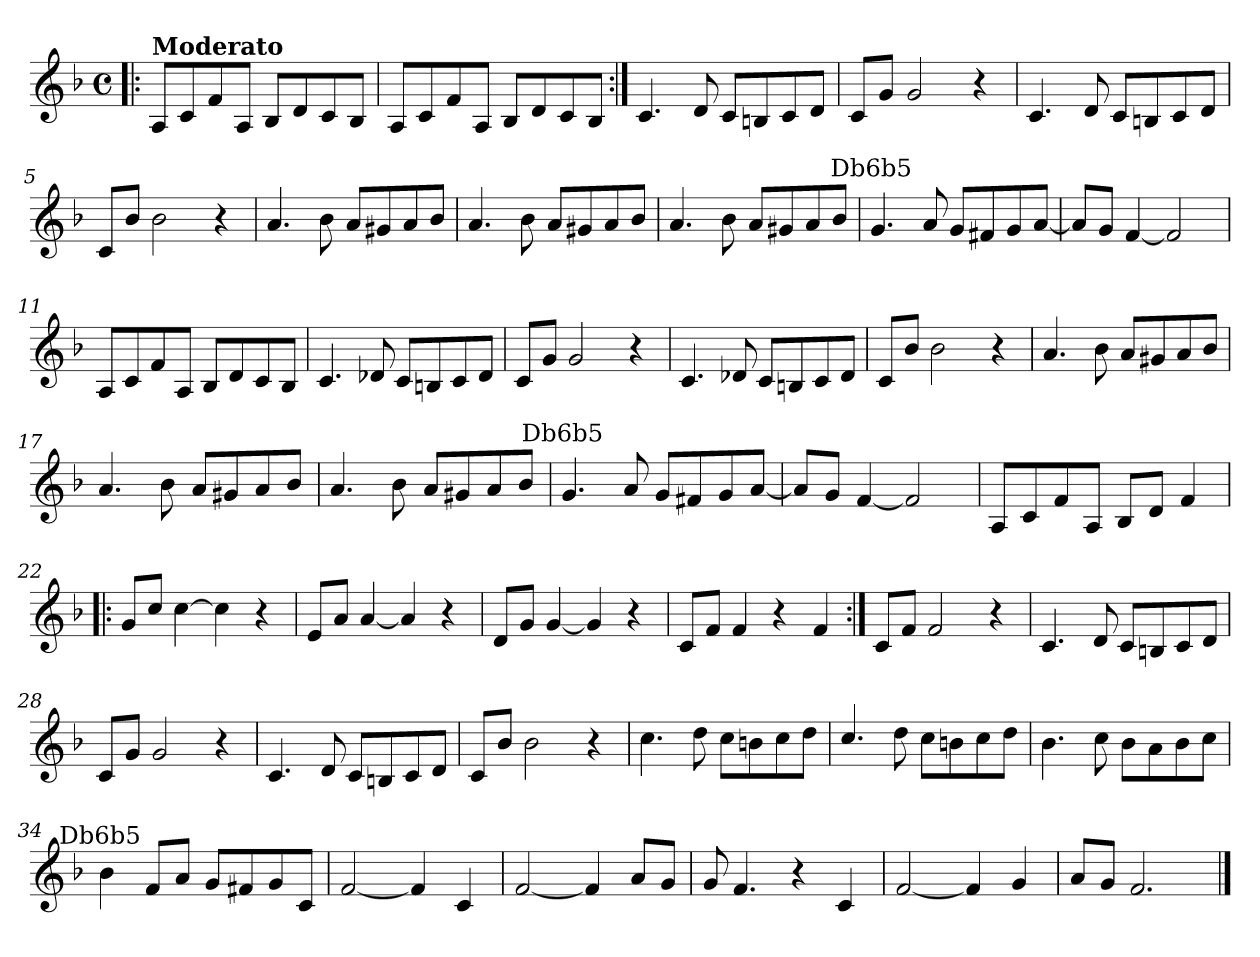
**kern
*part1
*staff1
*clefG2
*k[b-]
*F:
*M4/4
*met(c)
*MM120
=!|:
!LO:TX:a:B:t=Moderato
8A/L
8c/
8f/
8A/J
8B-/L
8d/
8c/
8B-/J
=1X
8A/L
8c/
8f/
8A/J
8B-/L
8d/
8c/
8B-/J
=2X:|!
4.c/
8d/
8c/L
8Bn/
8c/
8d/J
=3X
8c/L
8g/J
2g/
4r
!!LO:LB:g=z
=4X
4.c/
8d/
8c/L
8Bn/
8c/
8d/J
=5X
8c/L
8b-/J
2b-\
4r
=6X
4.a/
8b-\
8a/L
8g#X/
8a/
8b-/J
=7X
4.a/
8b-\
8a/L
8g#X/
8a/
8b-/J
!!LO:LB:g=z
=8X
4.a/
8b-\
8a/L
8g#X/
8a/
8b-/J
=9X
!LO:TX:a:cj:t=Db6b5
4.g/
8a/
8g/L
8f#X/
8g/
[8a/J
=10X
8a/L]
8g/J
[4f/
2f/]
=11X
8A/L
8c/
8f/
8A/J
8B-/L
8d/
8c/
8B-/J
!!LO:LB:g=z
=12X
4.c/
8d-X/
8c/L
8Bn/
8c/
8d-/J
=13X
8c/L
8g/J
2g/
4r
=14X
4.c/
8d-X/
8c/L
8Bn/
8c/
8d-/J
=15X
8c/L
8b-/J
2b-\
4r
=16X
4.a/
8b-\
8a/L
8g#X/
8a/
8b-/J
!!LO:LB:g=z
=17X
4.a/
8b-\
8a/L
8g#X/
8a/
8b-/J
=18X
4.a/
8b-\
8a/L
8g#X/
8a/
8b-/J
=19X
!LO:TX:a:cj:t=Db6b5
4.g/
8a/
8g/L
8f#X/
8g/
[8a/J
=20X
8a/L]
8g/J
[4f/
2f/]
=21X
8A/L
8c/
8f/
8A/J
8B-/L
8d/J
4f/
!!LO:LB:g=z
=22X!|:
8g/L
8cc/J
[4cc\
4cc\]
4r
=23X
8e/L
8a/J
[4a/
4a/]
4r
=24X
8d/L
8g/J
[4g/
4g/]
4r
=25X
8c/L
8f/J
4f/
4r
4f/
=26X:|!
8c/L
8f/J
2f/
4r
!!LO:LB:g=z
=27X
4.c/
8d/
8c/L
8Bn/
8c/
8d/J
=28X
8c/L
8g/J
2g/
4r
=29X
4.c/
8d/
8c/L
8Bn/
8c/
8d/J
=30X
8c/L
8b-/J
2b-\
4r
=31X
4.cc\
8dd\
8cc\L
8bn\
8cc\
8dd\J
!!LO:LB:g=z
=32X
4.cc/
8dd\
8cc\L
8bn\
8cc\
8dd\J
=33X
4.b-\
8cc\
8b-\L
8a\
8b-\
8cc\J
=34X
!LO:TX:a:cj:t=Db6b5
4b-\
8f/L
8a/J
8g/L
8f#X/
8g/
8c/J
=35X
[2f/
4f/]
4c/
!!LO:LB:g=z
=36X
[2f/
4f/]
8a/L
8g/J
=37X
8g/
4.f/
4r
4c/
=38X
[2f/
4f/]
4g/
=39X
8a/L
8g/J
2.f/
==
*-
